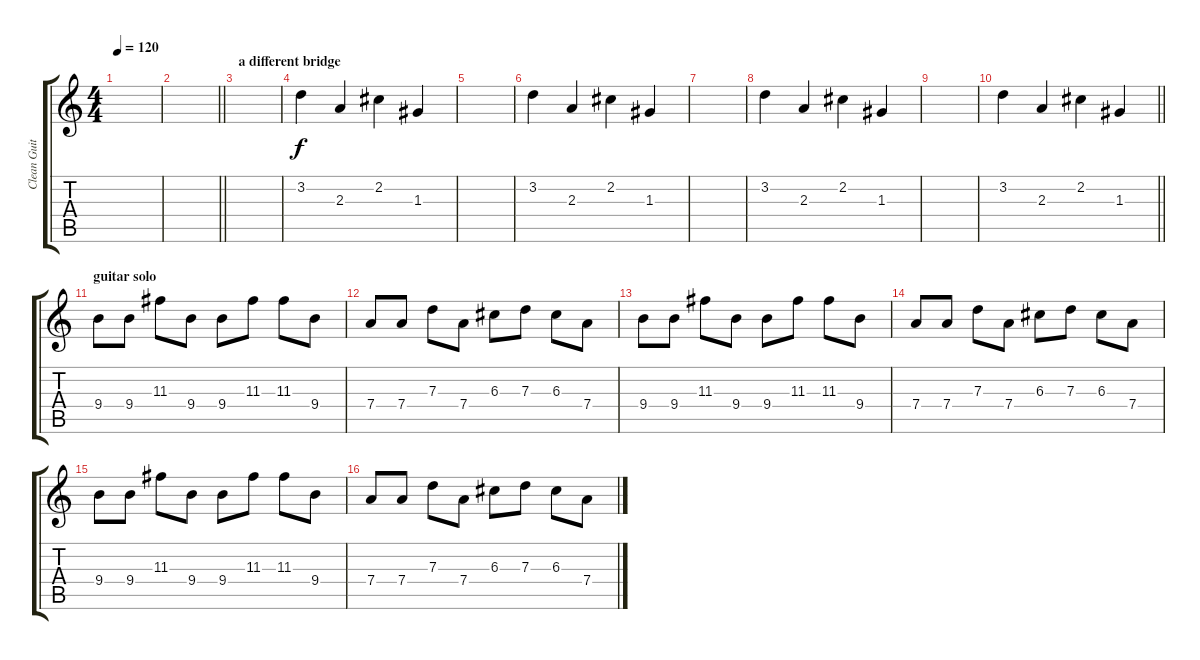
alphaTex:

\track ("Clean Guitar 1" "Clean Guit") {instrument acousticguitarsteel}
\staff {score tabs}
\tuning (E4 B3 G3 D3 A2 E2) {hide}
\ts (4 4)
\tempo 120
\clef g2
\ks c
|
\barLineRight lightlight
|
\section ("" "a different bridge")
|
3.2.4 2.3.4 2.2.4 1.3.4 |
|
3.2.4 2.3.4 2.2.4 1.3.4 |
|
3.2.4 2.3.4 2.2.4 1.3.4 |
|
\barLineRight lightlight
3.2.4 2.3.4 2.2.4 1.3.4 |
\section ("" "guitar solo")
9.4.8 9.4.8 11.3.8 9.4.8 9.4.8 11.3.8 11.3.8 9.4.8 |
7.4.8 7.4.8 7.3.8 7.4.8 6.3.8 7.3.8 6.3.8 7.4.8 |
9.4.8 9.4.8 11.3.8 9.4.8 9.4.8 11.3.8 11.3.8 9.4.8 |
7.4.8 7.4.8 7.3.8 7.4.8 6.3.8 7.3.8 6.3.8 7.4.8 |
9.4.8 9.4.8 11.3.8 9.4.8 9.4.8 11.3.8 11.3.8 9.4.8 |
7.4.8 7.4.8 7.3.8 7.4.8 6.3.8 7.3.8 6.3.8 7.4.8
